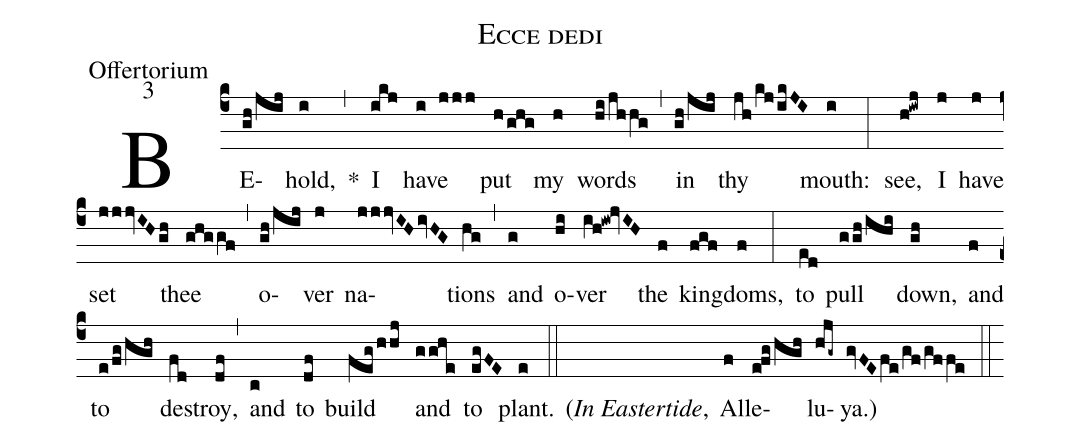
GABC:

name:Ecce dedi;
office-part:Offertorium;
mode:3;
%%
(c4) BE(gh/jij)hold,(i) *(,) I(ikj) have(i jjj) put(h/ghg) my(h) words(hi/jhhg) (,) in(gh/jij) thy(jh/kj/ikJI) mouth:(i) (:) see,(h!iwj) I(j) have(j) set(jjjvIH/gh) thee(ghggf) (,) o(gh/jij)ver(j) na(jjjvIH/ivHG)tions(hg) (,) and(g) o(hi)ver(ih!iw!jvIH) the(f) king(fgf)doms,(f) (:) to(ed) pull(ggh/ihi) down,(gh) and(f) to(e/fg/hgh) de(fd)stroy,(df) (,) and(c) to(df) build(feg/hhj) and(gghe) to(egFE) plant.(e) (::) <v>(</v><i>In Eastertide</i>,() Al(f)le(e!fg/hgh)lu(hjg~)ya.<v>)</v>(gvFE/fe/gf/gffe) (::)
